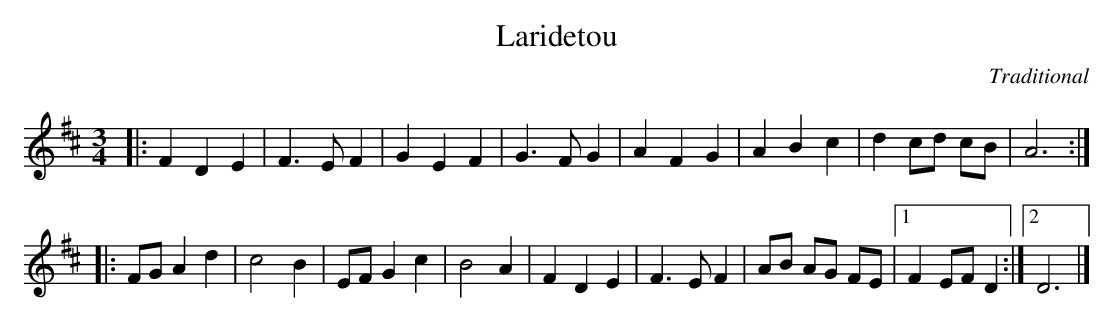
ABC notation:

X:1
T:Laridetou
M:3/4
L:1/4
C:Traditional
K:D
|:\
FDE | F>EF | GEF | G>FG |\
AFG | ABc | dc/2d/2 c/2B/2 | A3 :|
|:\
F/2G/2Ad | c2B | E/2F/2Gc | B2A |\
FDE | F>EF | A/2B/2 A/2G/2 F/2E/2 |1 FE/2F/2D :|2 D3 |]
